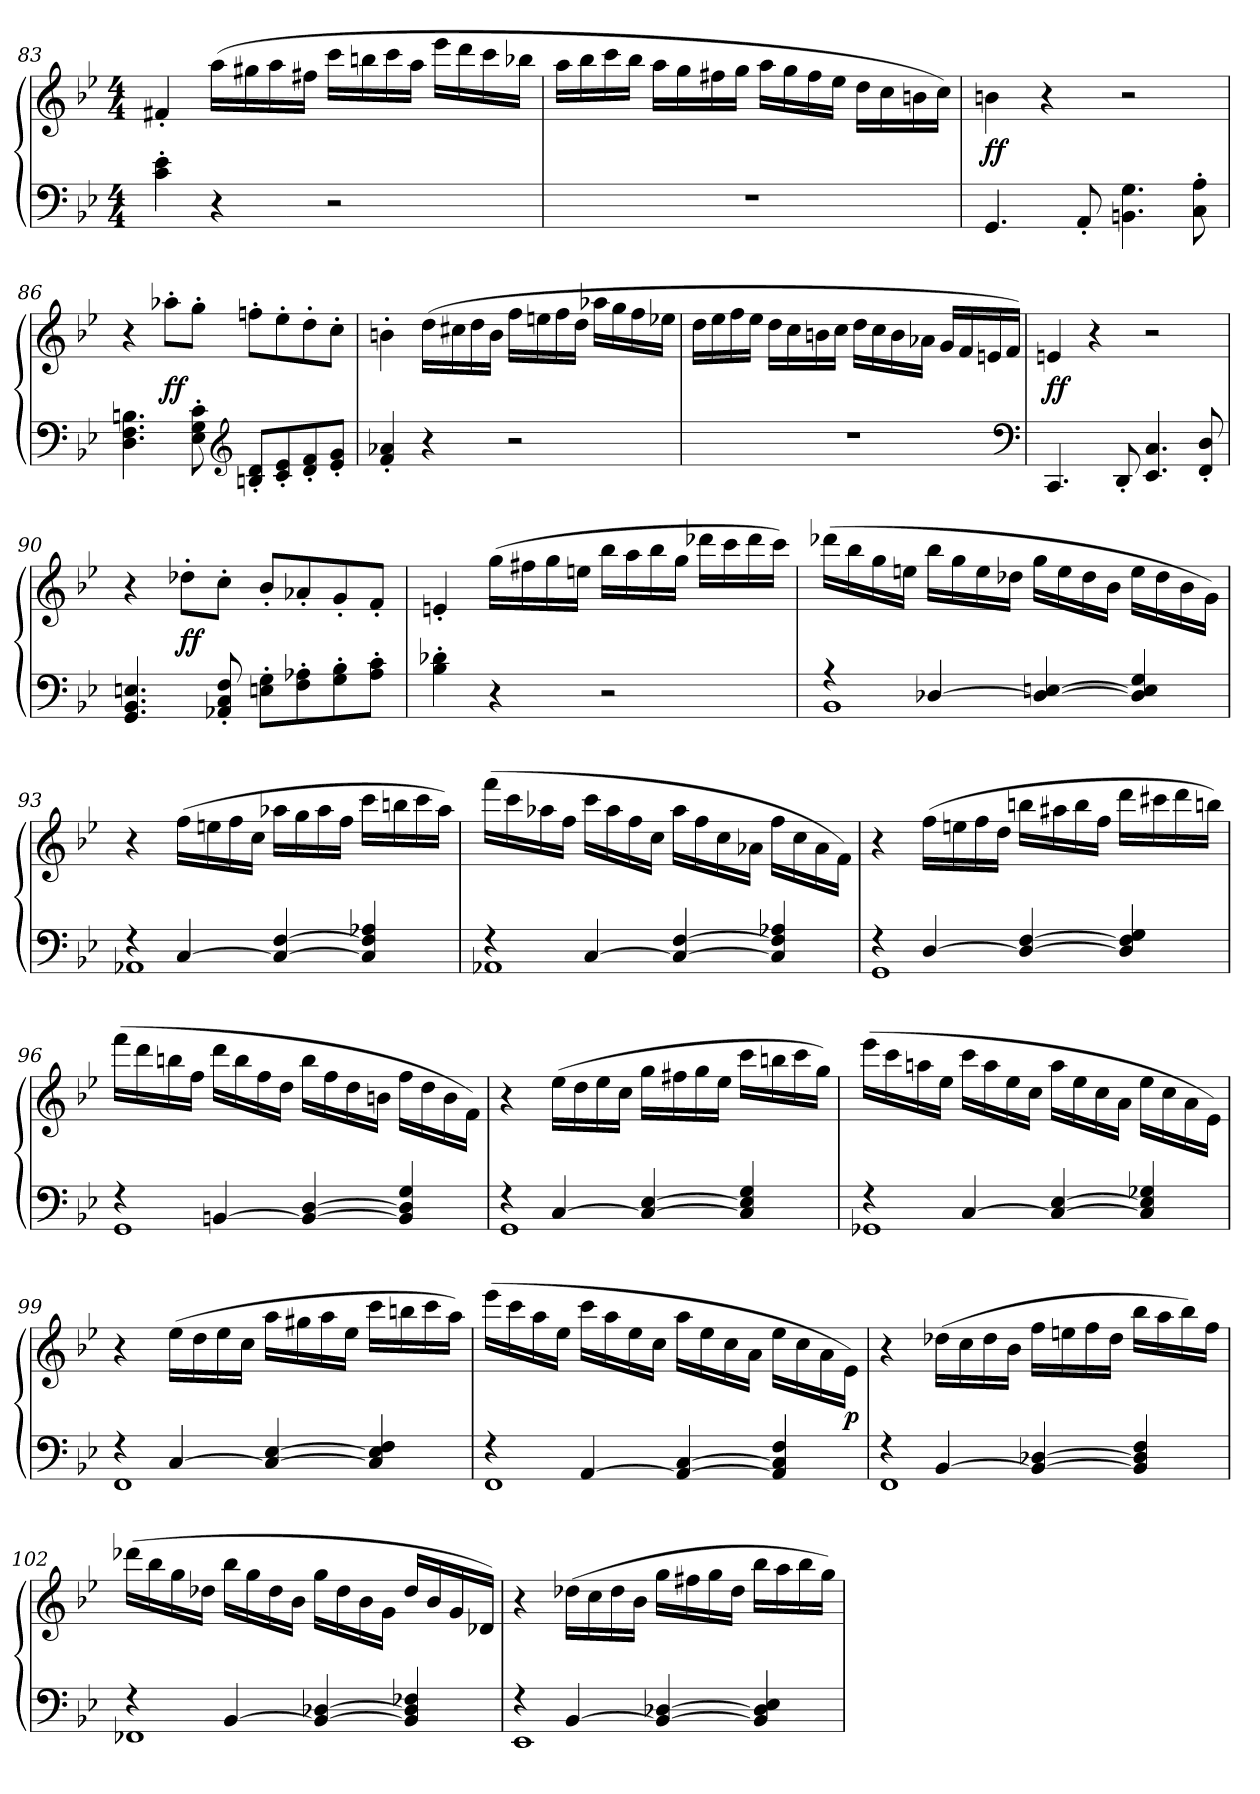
**kern	**kern	**dynam
*part1	*part1	*part1
*staff2	*staff1	*staff1/2
*clefF4	*clefG2	*
*k[b-e-]	*k[b-e-]	*
*B-:	*B-:	*
*M4/4	*M4/4	*
=83	=83	=83
4c'\ 4e-'\	4f#X'/	.
4r	(16aa\LL	.
.	16gg#X\	.
.	16aa\	.
.	16ff#X\JJ	.
2r	16ccc\LL	.
.	16bbn\	.
.	16ccc\	.
.	16aa\JJ	.
.	16eee-\LL	.
.	16ddd\	.
.	16ccc\	.
.	16bb-X\JJ	.
=84	=84	=84
1r	16aa\LL	.
.	16bb-\	.
.	16ccc\	.
.	16bb-\JJ	.
.	16aa\LL	.
.	16gg\	.
.	16ff#X\	.
.	16gg\JJ	.
.	16aa\LL	.
.	16gg\	.
.	16ff#\	.
.	16ee-\JJ	.
.	16dd\LL	.
.	16cc\	.
.	16bn\	.
.	16cc\JJ)	.
=85	=85	=85
4.GG/	4bn\	ff
.	4r	.
8AA'/	.	.
4.BBn\ 4.G\	2r	.
8C'\ 8A'\	.	.
=86	=86	=86
4.D\ 4.F\ 4.Bn\	4r	.
.	8aa-X'\L	ff
8E-'\ 8G'\ 8c'\	8gg'\J	.
*clefG2	*	*
8Bn'/ 8d'/L	8ffn'\L	.
8c'/ 8e-'/	8ee-'\	.
8d'/ 8f'/	8dd'\	.
8e-'/ 8g'/J	8cc'\J	.
=87	=87	=87
4f'/ 4a-X'/	4bn'\	.
4r	(16dd\LL	.
.	16cc#X\	.
.	16dd\	.
.	16b\JJ	.
2r	16ff\LL	.
.	16een\	.
.	16ff\	.
.	16dd\JJ	.
.	16aa-X\LL	.
.	16gg\	.
.	16ff\	.
.	16ee-X\JJ	.
=88	=88	=88
1r	16dd\LL	.
.	16ee-\	.
.	16ff\	.
.	16ee-\JJ	.
.	16dd\LL	.
.	16cc\	.
.	16bn\	.
.	16cc\JJ	.
.	16dd\LL	.
.	16cc\	.
.	16b\	.
.	16a-X\JJ	.
.	16g/LL	.
.	16f/	.
.	16en/	.
.	16f/JJ)	.
*clefF4	*	*
=89	=89	=89
4.CC/	4en/	ff
.	4r	.
8DD'/	.	.
4.EE-/ 4.C/	2r	.
8FF'/ 8D'/	.	.
=90	=90	=90
4.GG/ 4.BB-/ 4.En/	4r	.
.	8dd-X'\L	ff
8AA-X'/ 8C'/ 8F'/	8cc'\J	.
8En'\ 8G'\L	8b-'/L	.
8F'\ 8A-X'\	8a-X'/	.
8G'\ 8B-'\	8g'/	.
8A-'\ 8c'\J	8f'/J	.
=91	=91	=91
4B-'\ 4d-X'\	4en'/	.
4r	(16gg\LL	.
.	16ff#X\	.
.	16gg\	.
.	16een\JJ	.
2r	16bb-\LL	.
.	16aa\	.
.	16bb-\	.
.	16gg\JJ	.
.	16ddd-X\LL	.
.	16ccc\	.
.	16ddd-\	.
.	16ccc\JJ)	.
=92	=92	=92
*^	*	*
4r	1BB-	(16ddd-X\LL	.
.	.	16bb-\	.
.	.	16gg\	.
.	.	16een\JJ	.
[4D-X/	.	16bb-\LL	.
.	.	16gg\	.
.	.	16ee\	.
.	.	16dd-X\JJ	.
4D-_/ [4En/	.	16gg\LL	.
.	.	16ee\	.
.	.	16dd-\	.
.	.	16b-\JJ	.
4D-]/ 4E]/ 4G/	.	16ee\LL	.
.	.	16dd-\	.
.	.	16b-\	.
.	.	16g\JJ)	.
=93	=93	=93	=93
4r	1AA-X	4r	.
[4C/	.	(16ff\LL	.
.	.	16een\	.
.	.	16ff\	.
.	.	16cc\JJ	.
4C_/ [4F/	.	16aa-X\LL	.
.	.	16gg\	.
.	.	16aa-\	.
.	.	16ff\JJ	.
4C]/ 4F]/ 4A-X/	.	16ccc\LL	.
.	.	16bbn\	.
.	.	16ccc\	.
.	.	16aa-\JJ)	.
=94	=94	=94	=94
4r	1AA-X	(16fff\LL	.
.	.	16ccc\	.
.	.	16aa-X\	.
.	.	16ff\JJ	.
[4C/	.	16ccc\LL	.
.	.	16aa-\	.
.	.	16ff\	.
.	.	16cc\JJ	.
4C_/ [4F/	.	16aa-\LL	.
.	.	16ff\	.
.	.	16cc\	.
.	.	16a-X\JJ	.
4C]/ 4F]/ 4A-X/	.	16ff\LL	.
.	.	16cc\	.
.	.	16a-\	.
.	.	16f\JJ)	.
=95	=95	=95	=95
4r	1GG	4r	.
[4D/	.	(16ff\LL	.
.	.	16een\	.
.	.	16ff\	.
.	.	16dd\JJ	.
4D_/ [4F/	.	16bbn\LL	.
.	.	16aa#X\	.
.	.	16bb\	.
.	.	16ff\JJ	.
4D]/ 4F]/ 4G/	.	16ddd\LL	.
.	.	16ccc#X\	.
.	.	16ddd\	.
.	.	16bbn\JJ)	.
=96	=96	=96	=96
4r	1GG	(16fff\LL	.
.	.	16ddd\	.
.	.	16bbn\	.
.	.	16ff\JJ	.
[4BBn/	.	16ddd\LL	.
.	.	16bb\	.
.	.	16ff\	.
.	.	16dd\JJ	.
4BB_/ [4D/	.	16bb\LL	.
.	.	16ff\	.
.	.	16dd\	.
.	.	16bn\JJ	.
4BB]/ 4D]/ 4G/	.	16ff\LL	.
.	.	16dd\	.
.	.	16b\	.
.	.	16f\JJ)	.
=97	=97	=97	=97
4r	1GG	4r	.
[4C/	.	(16ee-\LL	.
.	.	16dd\	.
.	.	16ee-\	.
.	.	16cc\JJ	.
4C_/ [4E-/	.	16gg\LL	.
.	.	16ff#X\	.
.	.	16gg\	.
.	.	16ee-\JJ	.
4C]/ 4E-]/ 4G/	.	16ccc\LL	.
.	.	16bbn\	.
.	.	16ccc\	.
.	.	16gg\JJ)	.
=98	=98	=98	=98
4r	1GG-X	(16eee-\LL	.
.	.	16ccc\	.
.	.	16aan\	.
.	.	16ee-\JJ	.
[4C/	.	16ccc\LL	.
.	.	16aa\	.
.	.	16ee-\	.
.	.	16cc\JJ	.
4C_/ [4E-/	.	16aa\LL	.
.	.	16ee-\	.
.	.	16cc\	.
.	.	16a\JJ	.
4C]/ 4E-]/ 4G-X/	.	16ee-\LL	.
.	.	16cc\	.
.	.	16a\	.
.	.	16e-\JJ)	.
=99	=99	=99	=99
4r	1FF	4r	.
[4C/	.	(16ee-\LL	.
.	.	16dd\	.
.	.	16ee-\	.
.	.	16cc\JJ	.
4C_/ [4E-/	.	16aa\LL	.
.	.	16gg#X\	.
.	.	16aa\	.
.	.	16ee-\JJ	.
4C]/ 4E-]/ 4F/	.	16ccc\LL	.
.	.	16bbn\	.
.	.	16ccc\	.
.	.	16aa\JJ)	.
=100	=100	=100	=100
4r	1FF	(16eee-\LL	.
.	.	16ccc\	.
.	.	16aa\	.
.	.	16ee-\JJ	.
[4AA/	.	16ccc\LL	.
.	.	16aa\	.
.	.	16ee-\	.
.	.	16cc\JJ	.
4AA_/ [4C/	.	16aa\LL	.
.	.	16ee-\	.
.	.	16cc\	.
.	.	16a\JJ	.
4AA]/ 4C]/ 4F/	.	16ee-\LL	.
.	.	16cc\	.
.	.	16a\	.
.	.	16e-\JJ)	p
=101	=101	=101	=101
4r	1FF	4r	.
[4BB-/	.	(16dd-X\LL	.
.	.	16cc\	.
.	.	16dd-\	.
.	.	16b-\JJ	.
4BB-_/ [4D-X/	.	16ff\LL	.
.	.	16een\	.
.	.	16ff\	.
.	.	16dd-\JJ	.
4BB-]/ 4D-]/ 4F/	.	16bb-\LL	.
.	.	16aa\	.
.	.	16bb-\)	.
.	.	16ff\JJ	.
=102	=102	=102	=102
4r	1FF-X	(16ddd-X\LL	.
.	.	16bb-\	.
.	.	16gg\	.
.	.	16dd-X\JJ	.
[4BB-/	.	16bb-\LL	.
.	.	16gg\	.
.	.	16dd-\	.
.	.	16b-\JJ	.
4BB-_/ [4D-X/	.	16gg\LL	.
.	.	16dd-\	.
.	.	16b-\	.
.	.	16g\JJ	.
4BB-]/ 4D-]/ 4F-X/	.	16dd-/LL	.
.	.	16b-/	.
.	.	16g/	.
.	.	16d-X/JJ)	.
=103	=103	=103	=103
4r	1EE-	4r	.
[4BB-/	.	(16dd-X\LL	.
.	.	16cc\	.
.	.	16dd-\	.
.	.	16b-\JJ	.
4BB-_/ [4D-X/	.	16gg\LL	.
.	.	16ff#X\	.
.	.	16gg\	.
.	.	16dd-\JJ	.
4BB-]/ 4D-]/ 4E-/	.	16bb-\LL	.
.	.	16aa\	.
.	.	16bb-\	.
.	.	16gg\JJ)	.
*v	*v	*	*
=	=	=
*-	*-	*-
